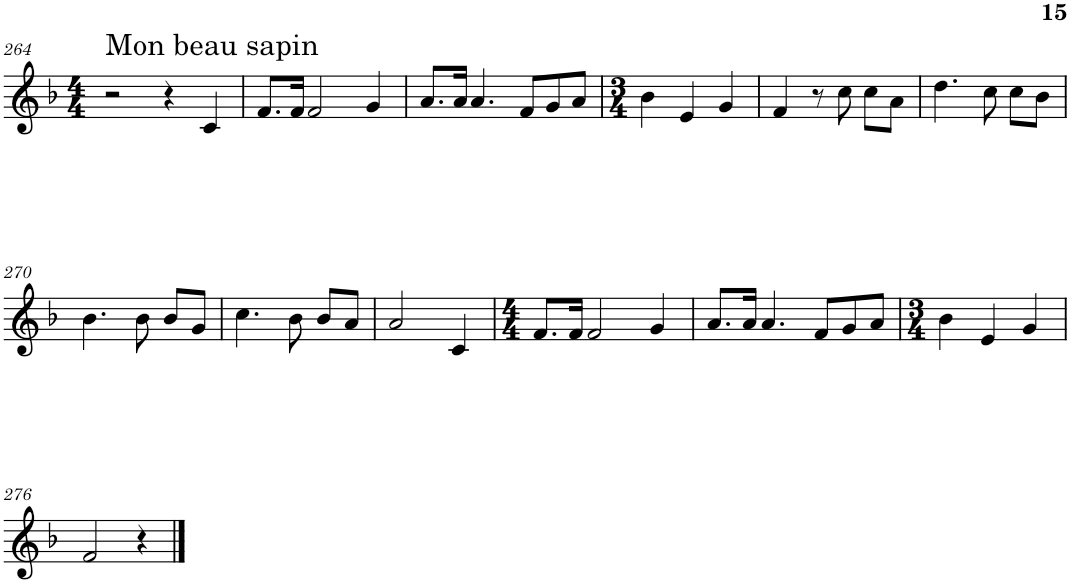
**kern
*part1
*staff1
*I"Clarinette
*I'Clar.
!!LO:PB:g=z
*clefG2
*Trd1c2
*k[b-]
*M4/4
=264
!LO:TX:a:t=Mon beau sapin
2r
4r
4c/
=265
8.f/L
16f/Jk
2f/
4g/
=266
8.a/L
16a/Jk
4.a/
8f/L
8g/
8a/J
=267
*M3/4
4b-\
4e/
4g/
=268
4f/
8r
8cc\
8cc\L
8a\J
=269
4.dd\
8cc\
8cc\L
8b-\J
!!LO:LB:g=z
=270
4.b-\
8b-\
8b-/L
8g/J
=271
4.cc\
8b-\
8b-/L
8a/J
=272
2a/
4c/
=273
*M4/4
8.f/L
16f/Jk
2f/
4g/
=274
8.a/L
16a/Jk
4.a/
8f/L
8g/
8a/J
=275
*M3/4
4b-\
4e/
4g/
!!LO:LB:g=z
=276
2f/
4r
==
*-
